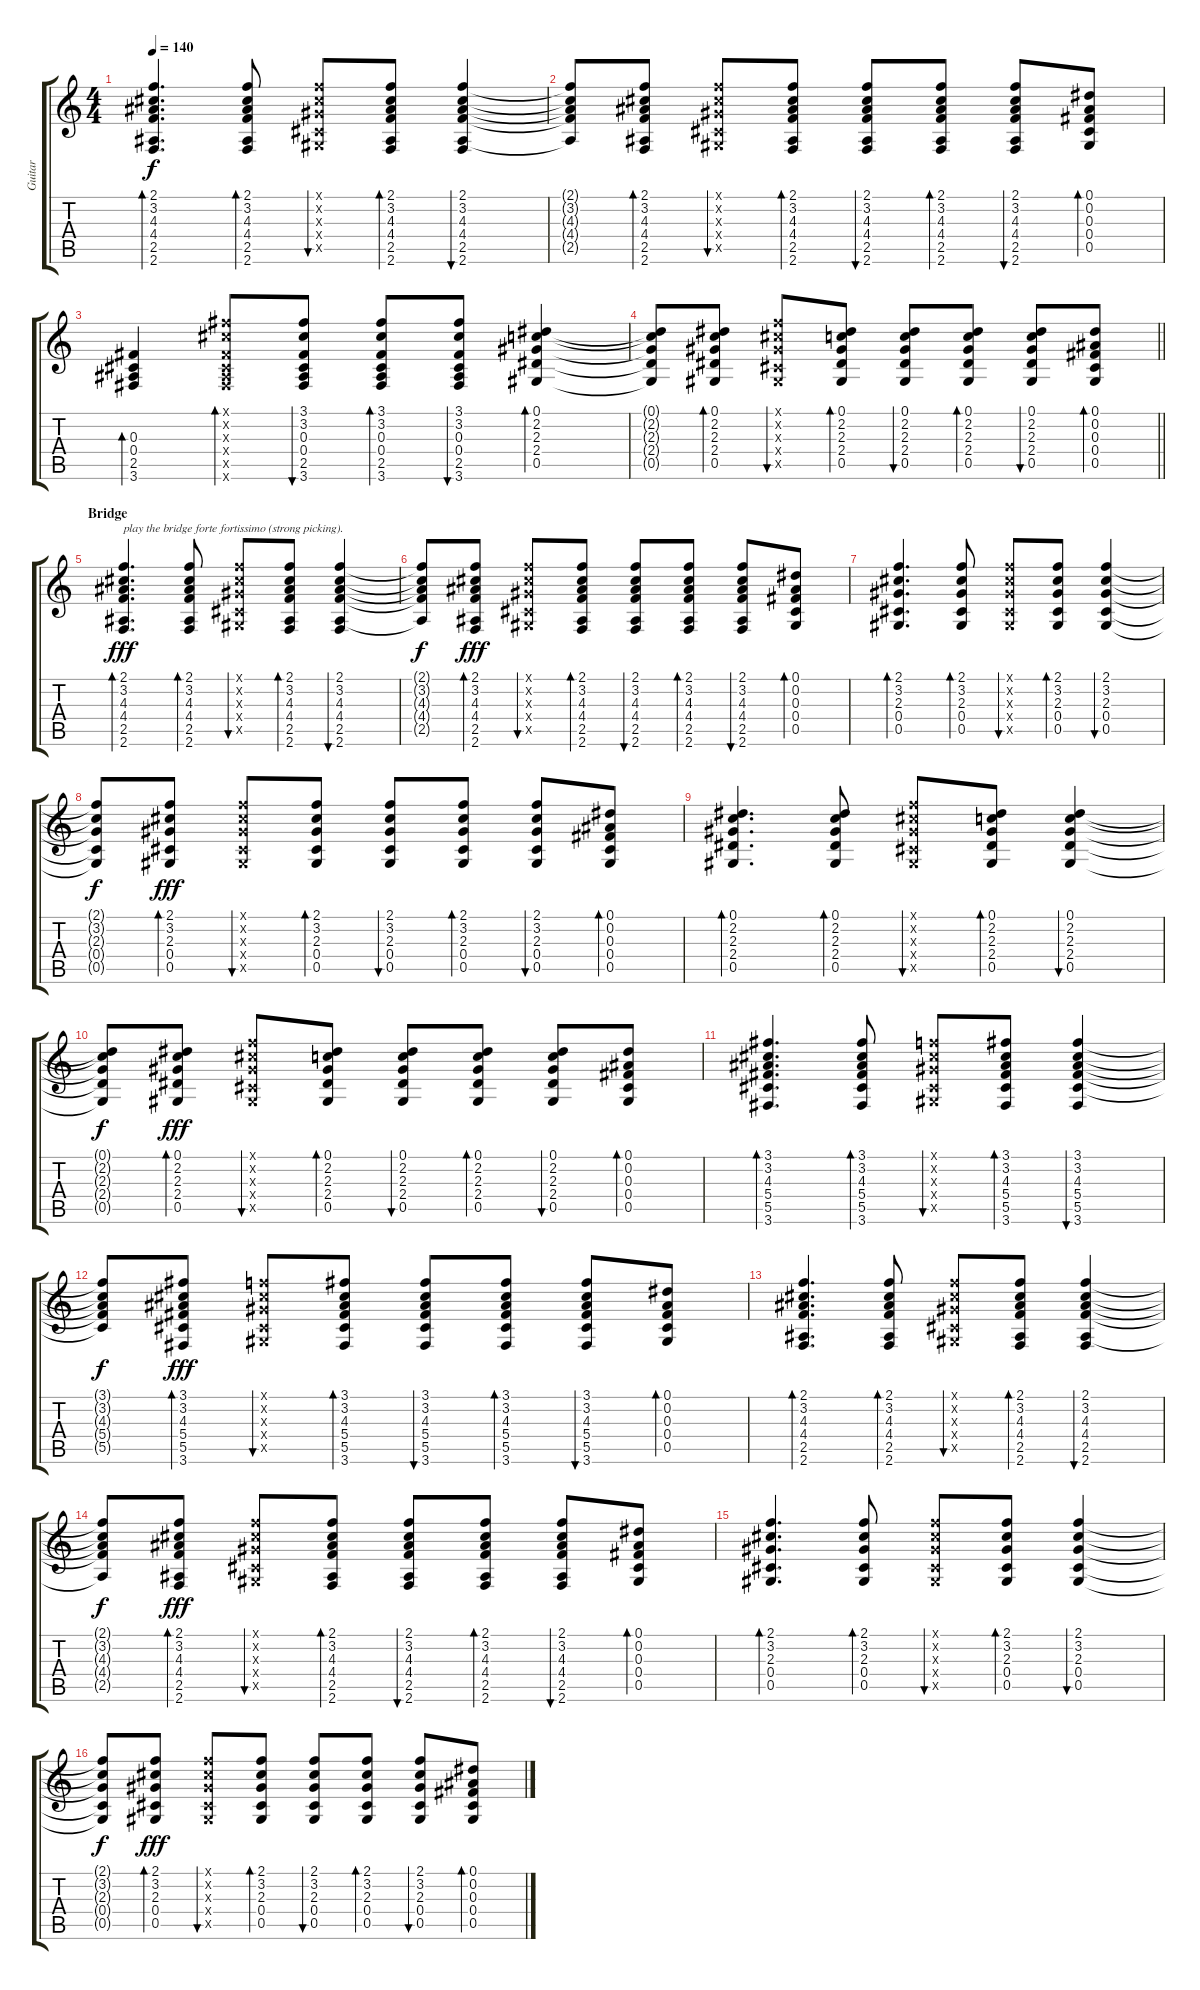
\track ("Guitar" "Guitar") {instrument acousticguitarsteel}
\staff {score tabs}
\tuning (Eb4 Bb3 Gb3 Db3 Ab2 Eb2) {hide}
\ts (4 4)
\tempo 140
\clef g2
\ks c
(2.1 3.2 4.3 4.4 2.5 2.6).4{d bd 120 dy f} (2.1 3.2 4.3 4.4 2.5 2.6).8{bd 60} (2.1{x} 3.2{x} 2.3{x} 0.4{x} 0.5{x}).8{bu 60} (2.1 3.2 4.3 4.4 2.5 2.6).8{bd 120} (2.1 3.2 4.3 4.4 2.5 2.6).4{bu 120} |
(2.1{t} 3.2{t} 4.3{t} 4.4{t} 2.5{t}).8 (2.1 3.2 4.3 4.4 2.5 2.6).8{bd 120} (2.1{x} 3.2{x} 2.3{x} 0.4{x} 0.5{x}).8{bu 60} (2.1 3.2 4.3 4.4 2.5 2.6).8{bd 60} (2.1 3.2 4.3 4.4 2.5 2.6).8{bu 120} (2.1 3.2 4.3 4.4 2.5 2.6).8{bd 120} (2.1 3.2 4.3 4.4 2.5 2.6).8{bu 120} (0.1 0.2 0.3 0.4 0.5).8{bd 60} |
(0.3 0.4 2.5 3.6).4{bd 120} (3.1{x} 3.2{x} 0.3{x} 0.4{x} 2.5{x} 3.6{x}).8{bd 60} (3.1 3.2 0.3 0.4 2.5 3.6).8{bu 60} (3.1 3.2 0.3 0.4 2.5 3.6).8{bd 60} (3.1 3.2 0.3 0.4 2.5 3.6).8{bu 60} (0.1 2.2 2.3 2.4 0.5).4{bd 60} |
\barLineRight lightlight
(0.1{t} 2.2{t} 2.3{t} 2.4{t} 0.5{t}).8 (0.1 2.2 2.3 2.4 0.5).8{bd 120} (2.1{x} 3.2{x} 2.3{x} 0.4{x} 0.5{x}).8{bu 60} (0.1 2.2 2.3 2.4 0.5).8{bd 60} (0.1 2.2 2.3 2.4 0.5).8{bu 120} (0.1 2.2 2.3 2.4 0.5).8{bd 120} (0.1 2.2 2.3 2.4 0.5).8{bu 120} (0.1 0.2 0.3 0.4 0.5).8{bd 60} |
\section ("" "Bridge")
(2.1 3.2 4.3 4.4 2.5 2.6).4{d bd 120 txt "play the bridge forte fortissimo (strong picking)." dy fff} (2.1 3.2 4.3 4.4 2.5 2.6).8{bd 60} (2.1{x} 3.2{x} 2.3{x} 0.4{x} 0.5{x}).8{bu 60} (2.1 3.2 4.3 4.4 2.5 2.6).8{bd 120} (2.1 3.2 4.3 4.4 2.5 2.6).4{bu 120} |
(2.1{t} 3.2{t} 4.3{t} 4.4{t} 2.5{t}).8{dy f} (2.1 3.2 4.3 4.4 2.5 2.6).8{bd 120 dy fff} (2.1{x} 3.2{x} 2.3{x} 0.4{x} 0.5{x}).8{bu 60} (2.1 3.2 4.3 4.4 2.5 2.6).8{bd 60} (2.1 3.2 4.3 4.4 2.5 2.6).8{bu 120} (2.1 3.2 4.3 4.4 2.5 2.6).8{bd 120} (2.1 3.2 4.3 4.4 2.5 2.6).8{bu 120} (0.1 0.2 0.3 0.4 0.5).8{bd 60} |
(2.1 3.2 2.3 0.4 0.5).4{d bd 120} (2.1 3.2 2.3 0.4 0.5).8{bd 60} (2.1{x} 3.2{x} 2.3{x} 0.4{x} 0.5{x}).8{bu 60} (2.1 3.2 2.3 0.4 0.5).8{bd 120} (2.1 3.2 2.3 0.4 0.5).4{bu 120} |
(2.1{t} 3.2{t} 2.3{t} 0.4{t} 0.5{t}).8{dy f} (2.1 3.2 2.3 0.4 0.5).8{bd 120 dy fff} (2.1{x} 3.2{x} 2.3{x} 0.4{x} 0.5{x}).8{bu 60} (2.1 3.2 2.3 0.4 0.5).8{bd 60} (2.1 3.2 2.3 0.4 0.5).8{bu 120} (2.1 3.2 2.3 0.4 0.5).8{bd 120} (2.1 3.2 2.3 0.4 0.5).8{bu 120} (0.1 0.2 0.3 0.4 0.5).8{bd 60} |
(0.1 2.2 2.3 2.4 0.5).4{d bd 120} (0.1 2.2 2.3 2.4 0.5).8{bd 60} (2.1{x} 3.2{x} 2.3{x} 0.4{x} 0.5{x}).8{bu 60} (0.1 2.2 2.3 2.4 0.5).8{bd 120} (0.1 2.2 2.3 2.4 0.5).4{bu 120} |
(0.1{t} 2.2{t} 2.3{t} 2.4{t} 0.5{t}).8{dy f} (0.1 2.2 2.3 2.4 0.5).8{bd 120 dy fff} (2.1{x} 3.2{x} 2.3{x} 0.4{x} 0.5{x}).8{bu 60} (0.1 2.2 2.3 2.4 0.5).8{bd 60} (0.1 2.2 2.3 2.4 0.5).8{bu 120} (0.1 2.2 2.3 2.4 0.5).8{bd 120} (0.1 2.2 2.3 2.4 0.5).8{bu 120} (0.1 0.2 0.3 0.4 0.5).8{bd 60} |
(3.1 3.2 4.3 5.4 5.5 3.6).4{d bd 120} (3.1 3.2 4.3 5.4 5.5 3.6).8{bd 60} (2.1{x} 3.2{x} 2.3{x} 0.4{x} 0.5{x}).8{bu 60} (3.1 3.2 4.3 5.4 5.5 3.6).8{bd 120} (3.1 3.2 4.3 5.4 5.5 3.6).4{bu 120} |
(3.1{t} 3.2{t} 4.3{t} 5.4{t} 5.5{t}).8{dy f} (3.1 3.2 4.3 5.4 5.5 3.6).8{bd 120 dy fff} (2.1{x} 3.2{x} 2.3{x} 0.4{x} 0.5{x}).8{bu 60} (3.1 3.2 4.3 5.4 5.5 3.6).8{bd 60} (3.1 3.2 4.3 5.4 5.5 3.6).8{bu 120} (3.1 3.2 4.3 5.4 5.5 3.6).8{bd 120} (3.1 3.2 4.3 5.4 5.5 3.6).8{bu 120} (0.1 0.2 0.3 0.4 0.5).8{bd 60} |
(2.1 3.2 4.3 4.4 2.5 2.6).4{d bd 120} (2.1 3.2 4.3 4.4 2.5 2.6).8{bd 60} (2.1{x} 3.2{x} 2.3{x} 0.4{x} 0.5{x}).8{bu 60} (2.1 3.2 4.3 4.4 2.5 2.6).8{bd 120} (2.1 3.2 4.3 4.4 2.5 2.6).4{bu 120} |
(2.1{t} 3.2{t} 4.3{t} 4.4{t} 2.5{t}).8{dy f} (2.1 3.2 4.3 4.4 2.5 2.6).8{bd 120 dy fff} (2.1{x} 3.2{x} 2.3{x} 0.4{x} 0.5{x}).8{bu 60} (2.1 3.2 4.3 4.4 2.5 2.6).8{bd 60} (2.1 3.2 4.3 4.4 2.5 2.6).8{bu 120} (2.1 3.2 4.3 4.4 2.5 2.6).8{bd 120} (2.1 3.2 4.3 4.4 2.5 2.6).8{bu 120} (0.1 0.2 0.3 0.4 0.5).8{bd 60} |
(2.1 3.2 2.3 0.4 0.5).4{d bd 120} (2.1 3.2 2.3 0.4 0.5).8{bd 60} (2.1{x} 3.2{x} 2.3{x} 0.4{x} 0.5{x}).8{bu 60} (2.1 3.2 2.3 0.4 0.5).8{bd 120} (2.1 3.2 2.3 0.4 0.5).4{bu 120} |
(2.1{t} 3.2{t} 2.3{t} 0.4{t} 0.5{t}).8{dy f} (2.1 3.2 2.3 0.4 0.5).8{bd 120 dy fff} (2.1{x} 3.2{x} 2.3{x} 0.4{x} 0.5{x}).8{bu 60} (2.1 3.2 2.3 0.4 0.5).8{bd 60} (2.1 3.2 2.3 0.4 0.5).8{bu 120} (2.1 3.2 2.3 0.4 0.5).8{bd 120} (2.1 3.2 2.3 0.4 0.5).8{bu 120} (0.1 0.2 0.3 0.4 0.5).8{bd 60}
